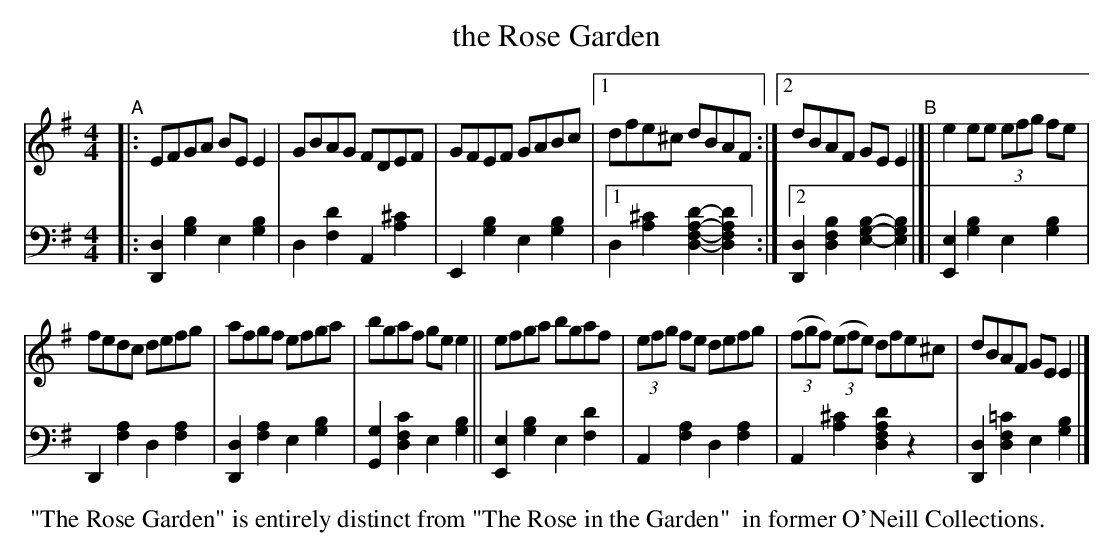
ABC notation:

X:1
T: the Rose Garden
M: 4/4
L: 1/8
K: G
V: 1 staves=2
"^A"\
|: EFGA BEE2 | GBAG FDEF | GFEF GABc |1 dfe^c dBAF :|2 dBAF GEE2 "^B"|[| e2ee (3efg fe |
fedc defg | afgf efga | bgaf gee2 || efga bgaf | (3efg fe defg | (3(fgf) (3(efe) dfe^c | dBAF GEE2 |]
V: 2 clef=bass middle=d
|:\
[D2d2][g2b2] e2[g2b2] | d2[f2d'2] A2[a2^c'2] | E2[g2b2] e2[g2b2] |\
[1 d2[a2^c'2] [d2-f2-a2-d'2-][d2f2a2d'2] :|[2 [D2d2][d2f2b2] [e2-g2-b2-][e2g2b2] |[| [E2e2][g2b2] e2[g2b2] |
D2[f2a2] d2[f2a2] | [D2d2][f2a2] e2[g2b2] | [G2g2][d2f2c'2] e2[g2b2] ||\
[E2e2][g2b2] e2[f2d'2] | A2[f2a2] d2[f2a2] | A2[a2^c'2] [d2f2a2d'2]z2 | [D2d2][d2f2=c'2] e2[g2b2] |]
